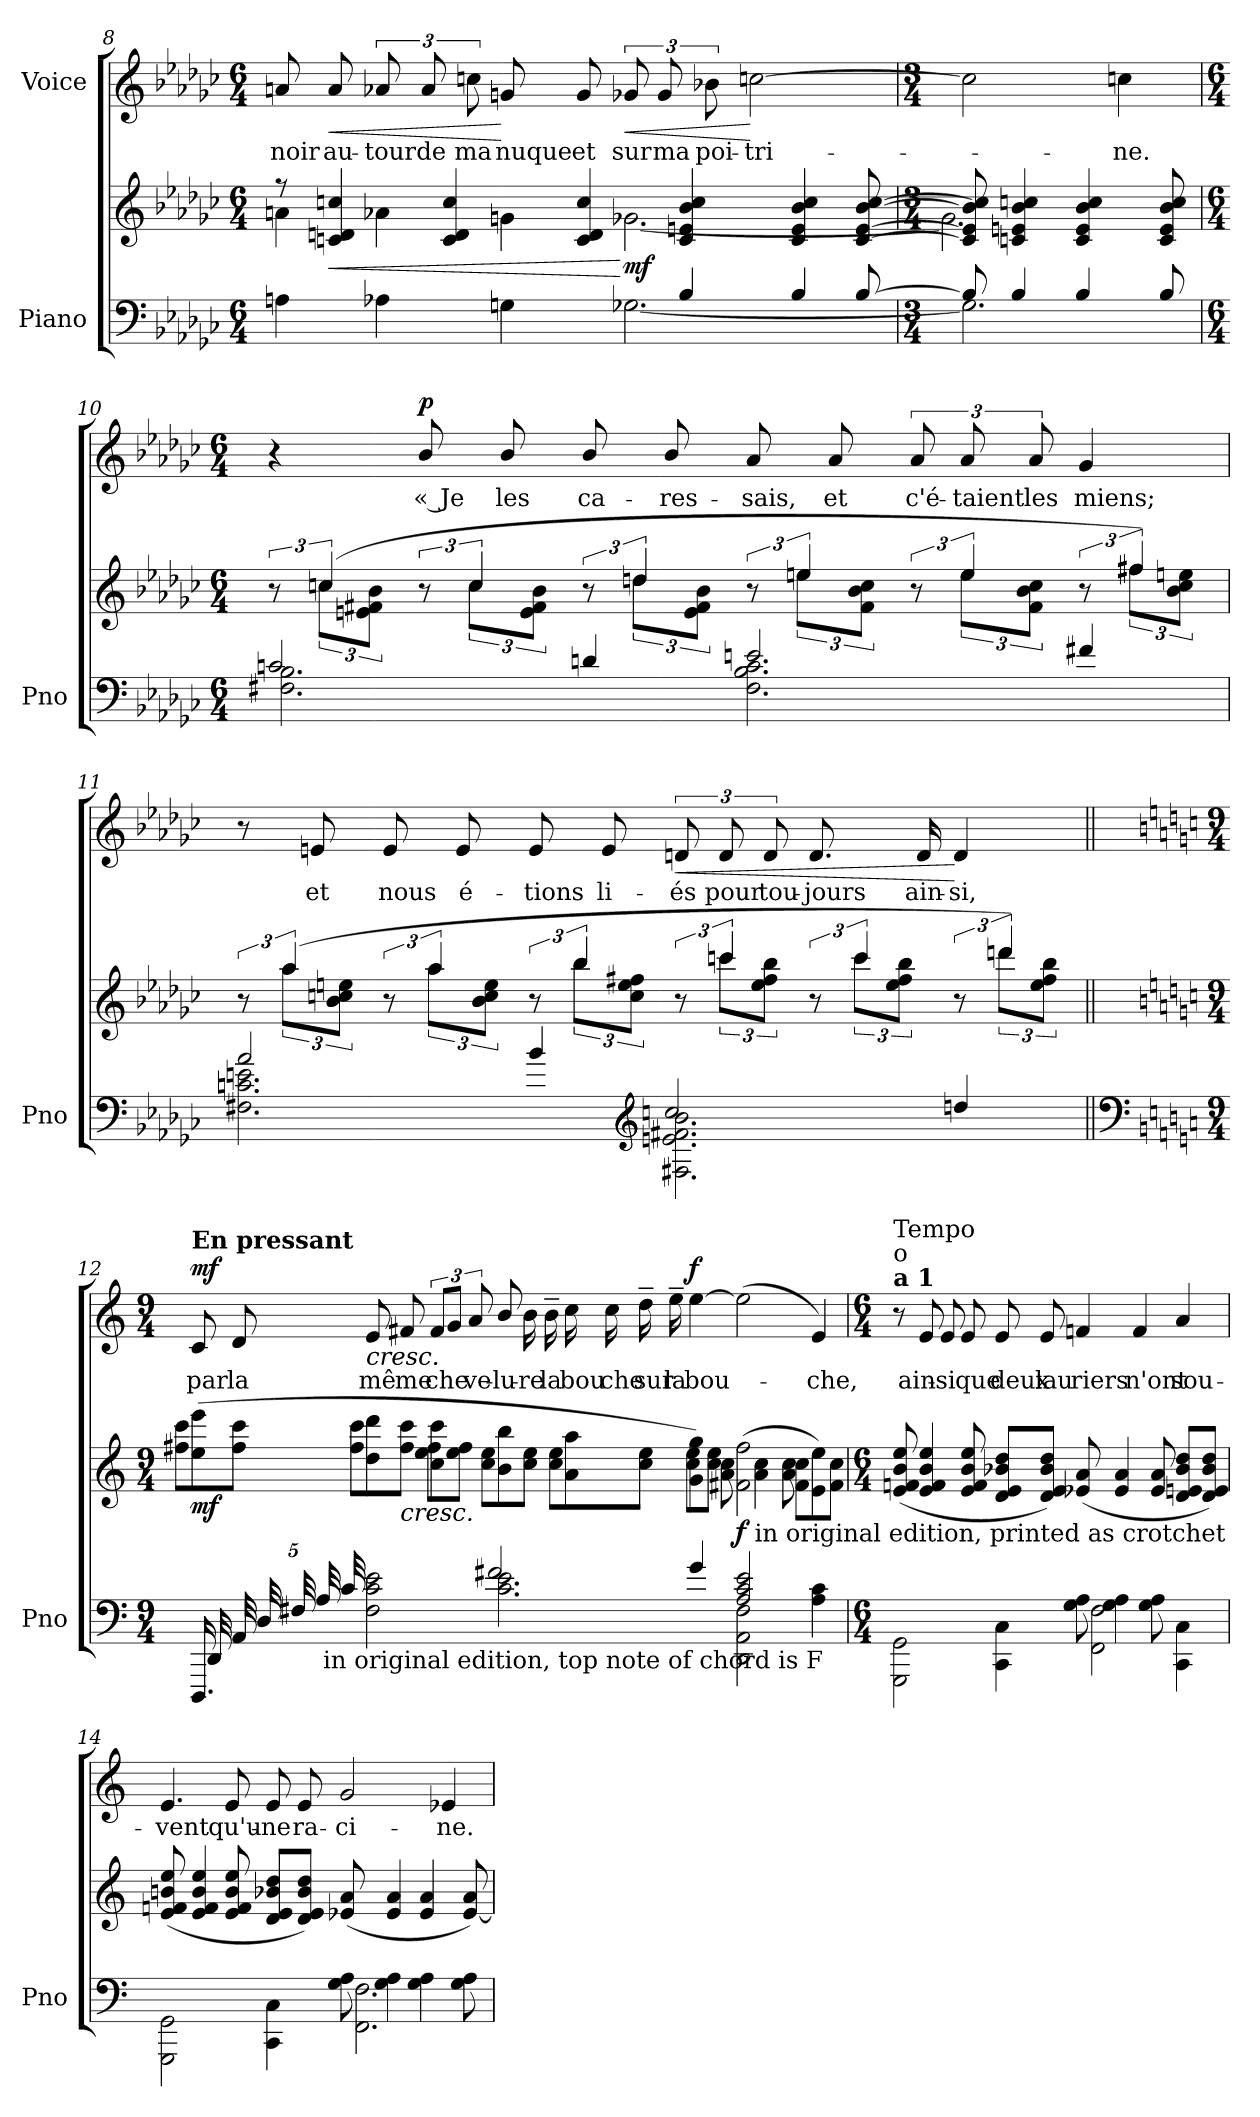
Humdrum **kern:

**kern	**kern	**dynam	**kern	**text	**dynam
*part2	*part2	*part2	*part1	*part1	*part1
*staff3	*staff2	*staff2/3	*staff1	*staff1	*staff1
*I"Piano	*	*	*I"Voice	*	*
*I'Pno	*	*	*	*	*
*clefF4	*clefG2	*	*clefG2	*	*
*k[b-e-a-d-g-c-]	*k[b-e-a-d-g-c-]	*	*k[b-e-a-d-g-c-]	*	*
*M6/4	*M6/4	*	*M6/4	*	*
=8	=8	=8	=8	=8	=8
*^	*^	*	*	*	*
2.ryy	4An\	8r	(4an\	.	8an/	noir	.
!	!	!	!	!LO:HP:b	!	!	!LO:HP:b
.	.	4cn/ 4dn/ 4ccn/	.	<	8a/	au-	<
.	4A-X\	.	4a-X\	.	12a-X/	-tour	.
.	.	.	.	.	12a-/	de	.
.	.	4c/ 4d/ 4cc/	.	.	.	.	.
.	.	.	.	.	12ccn\	ma	.
.	4Gn\)	.	4gn\	.	8gn/	nuque	[
.	.	(4c/ 4d/ 4cc/	.	.	8g/	et	.
!	!	!	!	!LO:DY:n=1:b	!	!	!LO:HP:b
8ryy	[2.G-X\	.	[2.g-X\	[ mf	12g-X/	sur	<
.	.	.	.	.	12g-/	ma	.
4B-/	.	4c/ 4en/ 4b-/ 4cc/	.	.	.	.	.
.	.	.	.	.	12b-X\	poi-	.
.	.	.	.	.	[2ccn\	-tri-	[
4B-/	.	4c/ 4e/ 4b-/ 4cc/	.	.	.	.	.
[8B-/	.	[8c/ [8e/ [8b-/ [8cc/	.	.	.	.	.
=9	=9	=9	=9	=9	=9	=9	=9
*M3/4	*	*M3/4	*	*	*M3/4	*	*
8B-/]	2.G-\]	8c/] 8en/] 8b-/] 8cc/]	2.g-\]	.	2ccn\]	.	.
4B-/	.	4cn/ 4e/ 4b-/ 4ccn/	.	.	.	.	.
4B-/	.	4c/ 4e/ 4b-/ 4cc/	.	.	.	.	.
.	.	.	.	.	4ccn\	-ne.	.
8B-/	.	8c/ 8e/ 8b-/ 8cc/	.	.	.	.	.
=10	=10	=10	=10	=10	=10	=10	=10
*M6/4	*	*M6/4	*	*	*M6/4	*	*
2cn/	2.F#X\ 2.B-\	12r	12ryy	.	4r	.	.
.	.	(6ccn/	12cc\L	.	.	.	.
.	.	.	12en\ 12f#X\ 12b-\J	.	.	.	.
!	!	!	!	!	!	!	!LO:DY:a
.	.	12r	12ryy	.	8b-/	« Je	p
.	.	6cc/	12cc\L	.	.	.	.
.	.	.	.	.	8b-/	les	.
.	.	.	12e\ 12f#\ 12b-\J	.	.	.	.
4dn/	.	12r	12ryy	.	8b-/	ca-	.
.	.	6ddn/	12dd\L	.	.	.	.
.	.	.	.	.	8b-/	-res-	.
.	.	.	12e\ 12f#\ 12b-\J	.	.	.	.
2en/	2.F#\ 2.B-\ 2.c\	12r	12ryy	.	8a-/	-sais,	.
.	.	6een/	12ee\L	.	.	.	.
.	.	.	.	.	8a-/	et	.
.	.	.	12f#\ 12b-\ 12cc\J	.	.	.	.
.	.	12r	12ryy	.	12a-/	c'é-	.
.	.	6ee/	12ee\L	.	12a-/	-taient	.
.	.	.	12f#\ 12b-\ 12cc\J	.	12a-/	les	.
4f#X/	.	12r	12ryy	.	4g-/	miens;	.
.	.	6ff#X/)	12ff#X\L	.	.	.	.
.	.	.	12b-\ 12cc\ 12een\J	.	.	.	.
=11	=11	=11	=11	=11	=11	=11	=11
2.F#X\ 2.cn\ 2.en\	2a-/	12r	12ryy	.	8r	.	.
.	.	(6aa-/	12aa-\L	.	.	.	.
.	.	.	.	.	8en/	et	.
.	.	.	12b-\ 12ccn\ 12een\J	.	.	.	.
.	.	12r	12ryy	.	8e/	nous	.
.	.	6aa-/	12aa-\L	.	.	.	.
.	.	.	.	.	8e/	é-	.
.	.	.	12b-\ 12cc\ 12ee\J	.	.	.	.
.	4b-/	12r	12ryy	.	8e/	-tions	.
.	.	6bb-/	12bb-\L	.	.	.	.
.	.	.	.	.	8e/	li-	.
.	.	.	12cc\ 12ee\ 12ff#X\J	.	.	.	.
*clefG2	*	*	*	*	*	*	*
!	!	!	!	!	!	!	!LO:HP:b
2.F#X\ 2.en\ 2.f#X\ 2.b-\	2ccn/	12r	12ryy	.	12dn/	-és	<
.	.	6cccn/	12ccc\L	.	12d/	pour	.
.	.	.	12ee\ 12ff#\ 12bb-\J	.	12d/	tou-	.
.	.	12r	12ryy	.	8.d/	-jours	.
.	.	6ccc/	12ccc\L	.	.	.	.
.	.	.	12ee\ 12ff#\ 12bb-\J	.	.	.	.
.	.	.	.	.	16d/	ain-	.
.	4ddn/	12r	12ryy	.	4d/	-si,	[
.	.	6dddn/)	12ddd\L	.	.	.	.
.	.	.	12ee\ 12ff#\ 12bb-\J	.	.	.	.
=12||	=12||	=12||	=12||	=12||	=12||	=12||	=12||
*clefF4	*	*	*	*	*	*	*
*k[]	*	*k[]	*	*	*k[]	*	*
*M9/4	*	*M9/4	*	*	*M9/4	*	*
!	!	!	!	!	!LO:TX:a:B:t=En pressant	!	!
!	!	!	!	!LO:DY:b	!	!	!LO:DY:b
16.DDD/LL	2.ryy	(4ee\ 4eee\	8ff#X\ 8ccc\L	mf	8c/	par	mf
32DD/JL	.	.	.	.	.	.	.
40AA/LL	.	.	8ff#\ 8ccc\J	.	8d/	la	.
40D/	.	.	.	.	.	.	.
40F#X/	.	.	.	.	.	.	.
40A/	.	.	.	.	.	.	.
!LO:TX:b:t=in original edition, top note of chord is F	!	!	!	!	!	!	!
40c/JJJ	.	.	.	.	.	.	.
!	!	!	!	!	!LO:TX:b:i:t=cresc.	!	!
2F#\ 2c\ 2e\	.	4dd\ 4ddd\	8ff#\ 8ccc\L	.	8e/	mê-	.
!	!	!	!LO:TX:b:i:t=cresc.	!	!	!	!
.	.	.	8ff#\ 8ccc\J	.	8f#X/	-me	.
.	.	4cc\ 4ccc\	8ee\ 8ff#\L	.	12f#/L	che-	.
.	.	.	.	.	12g/J	.	.
.	.	.	8ee\ 8ff#\J	.	.	.	.
.	.	.	.	.	12a/	-ve-	.
2.c\ 2.e\	2f#X/	4b\ 4bb\	8cc\ 8ee\L	.	8b/	-lu-	.
.	.	.	8cc\ 8ee\J	.	16b\	-re	.
.	.	.	.	.	16b~\	la	.
.	.	4a\ 4aa\	8cc\ 8ee\L	.	16cc\	bou-	.
.	.	.	.	.	16cc\	-che	.
.	.	.	8cc\ 8ee\J	.	16dd~\	sur	.
.	.	.	.	.	16ee~\	la	.
!	!	!	!	!	!	!	!LO:DY:b
.	4g/	4g\ 4gg\)	8cc\ 8ee\L	.	[4ee\	bou-	f
.	.	.	8cc\ 8ee\J	.	.	.	.
!	!	!	!	!LO:DY:b	!	!	!
2DD\ 2AA\ 2F#\	2A/ 2c/ 2e/	(2f#X\ 2ff#\	8a\ 8cc\	f	(2ee\]	.	.
!	!	!	!LO:TX:b:t=in original edition, printed as crotchet	!	!	!	!
.	.	.	4a\ 4cc\	.	.	.	.
.	.	.	8a\ 8cc\	.	.	.	.
4A\ 4c\	4ryy	4e\ 4ee\)	8f#\ 8cc\L	.	4e/)	-che,	.
.	.	.	8f#\ 8cc\J	.	.	.	.
=13	=13	=13	=13	=13	=13	=13	=13
*M6/4	*	*M6/4	*	*	*M6/4	*	*
!	!	!	!	!	!LO:TX:a:B:t=a 1	!	!
!	!	!	!	!	!LO:TX:a:t=o	!	!
!	!	!	!	!	!LO:TX:a:t=Tempo	!	!
!	!	!	!	!LO:DY:b	!	!	!
!	!	!	!	!LO:DY:n=1:b	!	!	!
2.ryy	2GGG\ 2GG\	(8e/ 8fn/ 8b/ 8ee/	4ryy	p other-dynamics	8r	.	.
!	!	!	!	!	!	!	!LO:DY:b
!	!	!	!	!	!	!	!LO:DY:n=1:b
.	.	4e/ 4f/ 4b/ 4ee/	.	.	8e/	ain-	p other-dynamics
*	*	*v	*v	*	*	*	*
.	.	.	.	8e/	-si	.
.	.	8e/ 8f/ 8b/ 8ee/	.	8e/	que	.
.	4CC\ 4C\	8d/ 8e/ 8b-X/ 8dd/L	.	8e/	deux	.
.	.	8d/ 8e/ 8b-/ 8dd/J)	.	8e/	lau-	.
8G\ 8A\	2FF\ 2F\	(8e-X/ 8a/	.	4fn/	-riers	.
4G\ 4A\	.	4e-/ 4a/	.	.	.	.
.	.	.	.	4f/	n'ont	.
8G\ 8A\	.	8e-/ 8a/	.	.	.	.
*	*	*^	*	*	*	*
4ryy	4CC\ 4C\	8d/ 8en/ 8b-/ 8dd/L	4ryy	.	4a/	sou-	.
.	.	8d/ 8e/ 8b-/ 8dd/J)	.	.	.	.	.
*	*	*v	*v	*	*	*	*
=14	=14	=14	=14	=14	=14	=14
2.ryy	2GGG\ 2GG\	(8e/ 8fn/ 8bn/ 8ee/	.	4.e/	-vent	.
.	.	4e/ 4f/ 4b/ 4ee/	.	.	.	.
.	.	8e/ 8f/ 8b/ 8ee/	.	8e/	qu'u-	.
.	4CC\ 4C\	8d/ 8e/ 8b-X/ 8dd/L	.	8e/	-ne	.
.	.	8d/ 8e/ 8b-/ 8dd/J)	.	8e/	ra-	.
8G\ 8A\	2.FF\ 2.F\	(8e-X/ 8a/	.	2g/	-ci-	.
4G\ 4A\	.	4e-/ 4a/	.	.	.	.
4G\ 4A\	.	4e-/ 4a/	.	.	.	.
.	.	.	.	4e-X/	-ne.	.
8G\ 8A\	.	[8e-/ 8a/)	.	.	.	.
*v	*v	*	*	*	*	*
=	=	=	=	=	=
*-	*-	*-	*-	*-	*-
